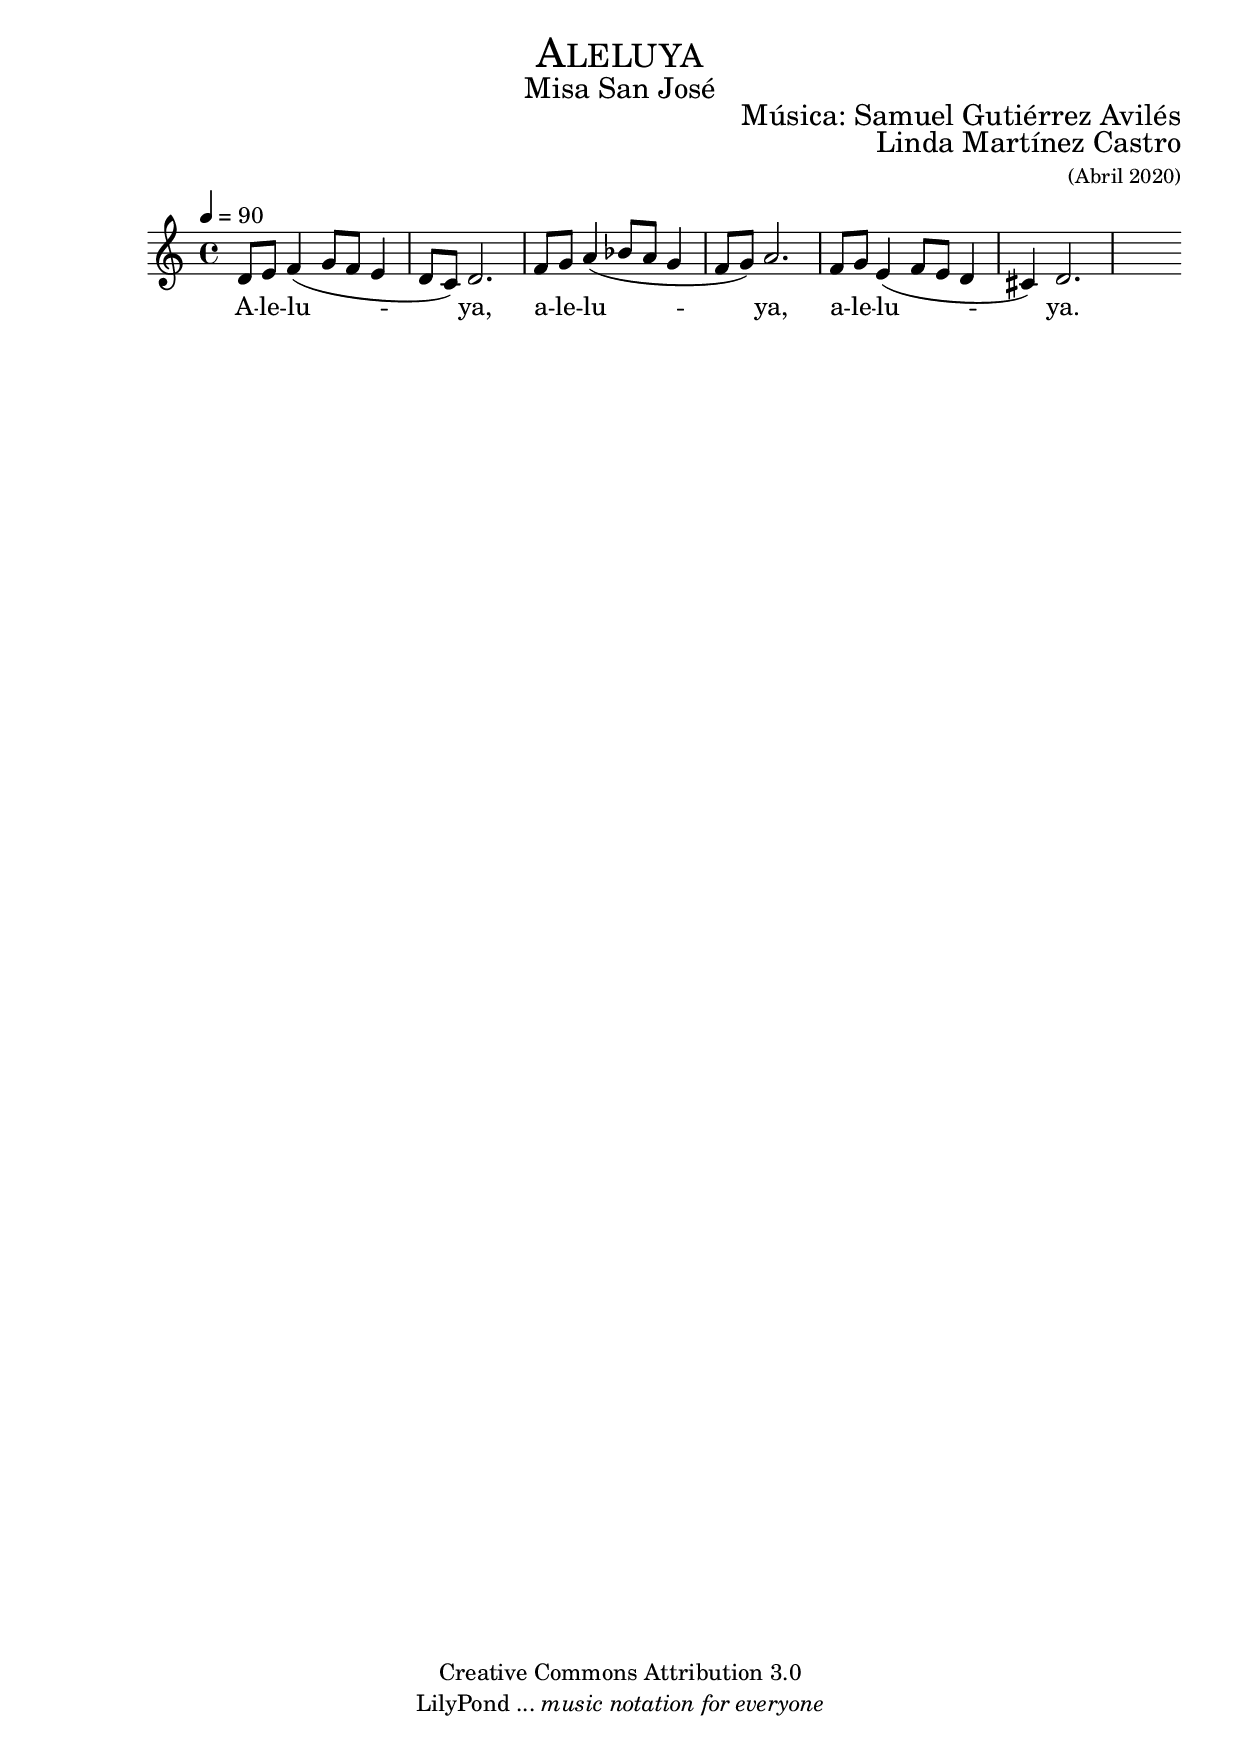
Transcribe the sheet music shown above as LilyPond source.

% ****************************************************************
%	Pricipe de los siglos - Melodia inspirada en las composiciones de Mons Marco Frisina
%	by serach.sam@
% ****************************************************************
\language "espanol"
\version "2.23.2"


%#(set-global-staff-size 19)


% --- Cabecera
\markup { \fill-line { \center-column { \fontsize #5 \smallCaps "Aleluya" \fontsize #2 "Misa San José"} } }
\markup { \fill-line { " " \right-column { \fontsize #2 "Música: Samuel Gutiérrez Avilés" } } }
\markup { \fill-line { " " \right-column { \fontsize #2 "Linda Martínez Castro" \small "(Abril 2020)" } } }
\header {
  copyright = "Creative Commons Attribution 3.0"
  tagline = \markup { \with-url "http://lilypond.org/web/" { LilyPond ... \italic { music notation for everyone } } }
  breakbefore = ##t
}

% --- Musica
% --- acordes
harmony_stanza = \new ChordNames {
  \chordmode {
    \italianChords
    
  }
}

% --- Estrofa 1
\score {
  \new Staff <<
    \new Voice = "melody" \relative do' {
      \time 4/4
      \tempo 4 = 90

      re8 mi fa4( sol8 fa mi4 re8 do) re2.
      fa8 sol la4( sib8 la sol4 fa8 sol) la2.
      fa8 sol mi4( fa8 mi re4 dos) re2.
      s32
    }
    \new Lyrics \lyricsto "melody" {
      A -- le -- lu -- ya,
      a -- le -- lu -- ya,
      a -- le -- lu -- ya.
    }
  >>
  \midi {}
  \layout {}
}

% --- Papel
\paper{
  #(set-default-paper-size "letter")
  page-breaking = #ly:page-turn-breaking
}